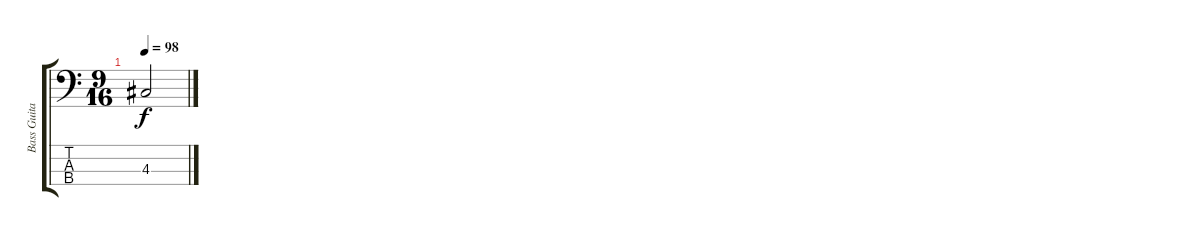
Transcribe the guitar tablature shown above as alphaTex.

\track ("Bass Guitar" "Bass Guita") {instrument electricbassfinger}
\staff {score tabs}
\tuning (G2 D2 A1 E1) {hide}
\ts (9 16)
\tempo 98
\clef f4
\ks c
4.3{t}.2{dy f}
